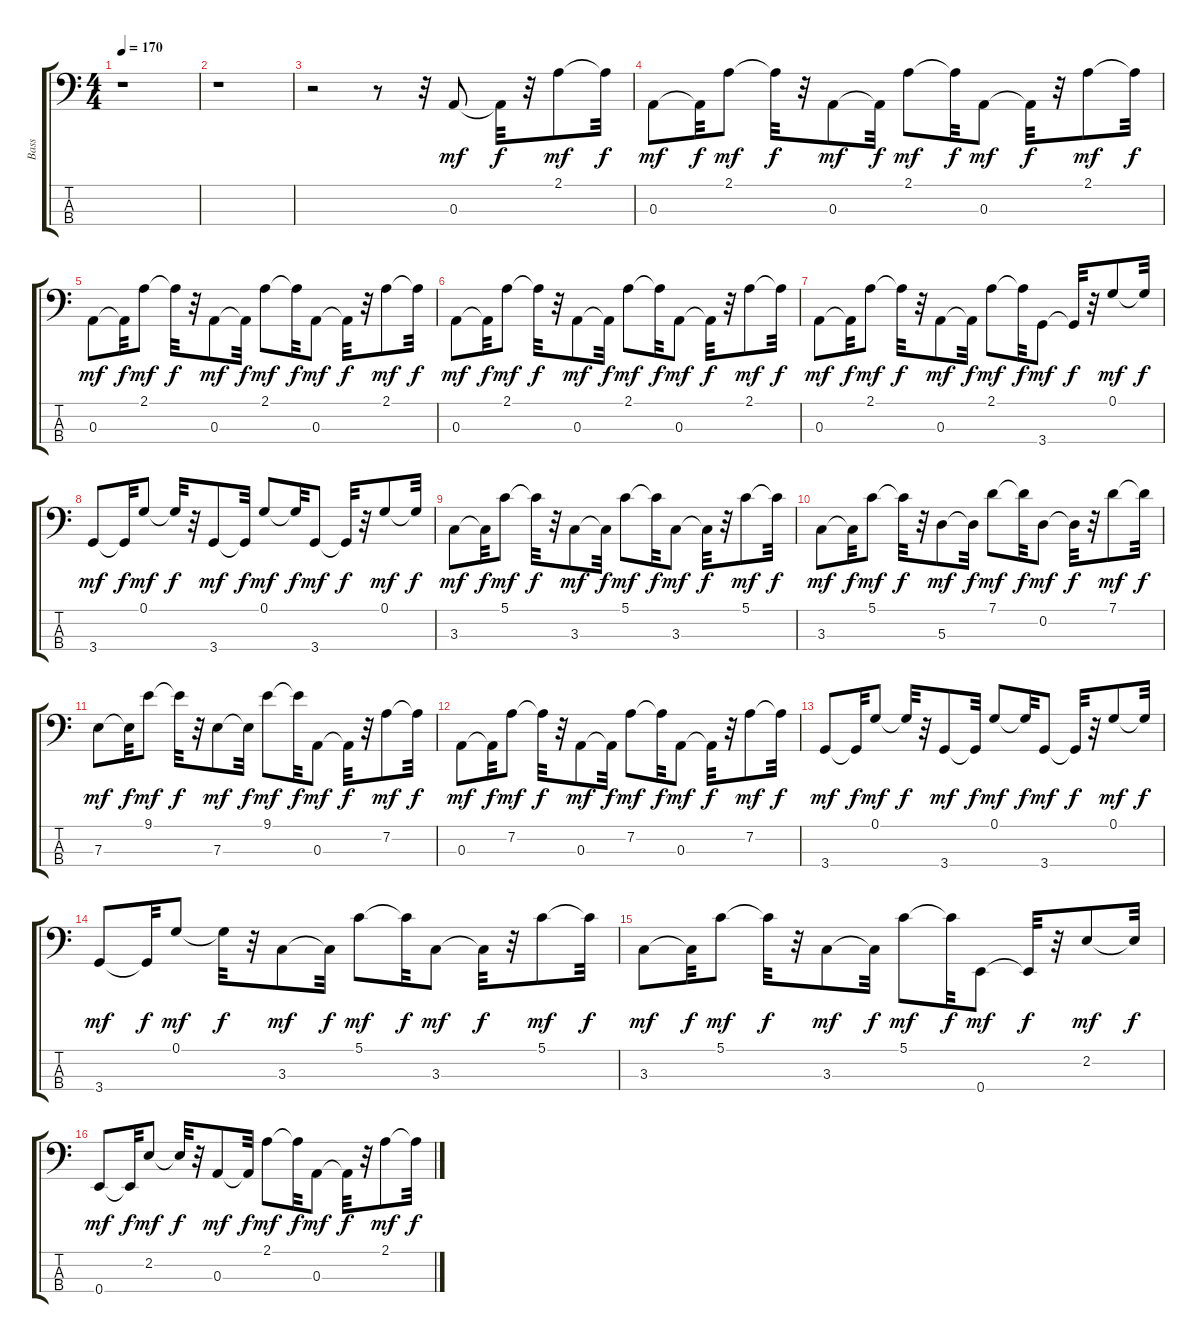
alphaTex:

\track ("Bass" "Bass") {instrument electricguitarmuted}
\staff {score tabs}
\tuning (G2 D2 A1 E1) {hide}
\ts (4 4)
\tempo 170
\clef f4
\ks c
r.1{dy mf instrument electricguitarmuted} |
r.1 |
r.2 r.8 r.32 0.3.8 0.3{t}.32{dy f} r.32 2.1.8{dy mf} 2.1{t}.32{dy f} |
0.3.8{dy mf} 0.3{t}.32{dy f} 2.1.8{dy mf} 2.1{t}.32{dy f} r.32 0.3.8{dy mf} 0.3{t}.32{dy f} 2.1.8{dy mf} 2.1{t}.32{dy f} 0.3.8{dy mf} 0.3{t}.32{dy f} r.32 2.1.8{dy mf} 2.1{t}.32{dy f} |
0.3.8{dy mf} 0.3{t}.32{dy f} 2.1.8{dy mf} 2.1{t}.32{dy f} r.32 0.3.8{dy mf} 0.3{t}.32{dy f} 2.1.8{dy mf} 2.1{t}.32{dy f} 0.3.8{dy mf} 0.3{t}.32{dy f} r.32 2.1.8{dy mf} 2.1{t}.32{dy f} |
0.3.8{dy mf} 0.3{t}.32{dy f} 2.1.8{dy mf} 2.1{t}.32{dy f} r.32 0.3.8{dy mf} 0.3{t}.32{dy f} 2.1.8{dy mf} 2.1{t}.32{dy f} 0.3.8{dy mf} 0.3{t}.32{dy f} r.32 2.1.8{dy mf} 2.1{t}.32{dy f} |
0.3.8{dy mf} 0.3{t}.32{dy f} 2.1.8{dy mf} 2.1{t}.32{dy f} r.32 0.3.8{dy mf} 0.3{t}.32{dy f} 2.1.8{dy mf} 2.1{t}.32{dy f} 3.4.8{dy mf} 3.4{t}.32{dy f} r.32 0.1.8{dy mf} 0.1{t}.32{dy f} |
3.4.8{dy mf} 3.4{t}.32{dy f} 0.1.8{dy mf} 0.1{t}.32{dy f} r.32 3.4.8{dy mf} 3.4{t}.32{dy f} 0.1.8{dy mf} 0.1{t}.32{dy f} 3.4.8{dy mf} 3.4{t}.32{dy f} r.32 0.1.8{dy mf} 0.1{t}.32{dy f} |
3.3.8{dy mf} 3.3{t}.32{dy f} 5.1.8{dy mf} 5.1{t}.32{dy f} r.32 3.3.8{dy mf} 3.3{t}.32{dy f} 5.1.8{dy mf} 5.1{t}.32{dy f} 3.3.8{dy mf} 3.3{t}.32{dy f} r.32 5.1.8{dy mf} 5.1{t}.32{dy f} |
3.3.8{dy mf} 3.3{t}.32{dy f} 5.1.8{dy mf} 5.1{t}.32{dy f} r.32 5.3.8{dy mf} 5.3{t}.32{dy f} 7.1.8{dy mf} 7.1{t}.32{dy f} 0.2.8{dy mf} 0.2{t}.32{dy f} r.32 7.1.8{dy mf} 7.1{t}.32{dy f} |
7.3.8{dy mf} 7.3{t}.32{dy f} 9.1.8{dy mf} 9.1{t}.32{dy f} r.32 7.3.8{dy mf} 7.3{t}.32{dy f} 9.1.8{dy mf} 9.1{t}.32{dy f} 0.3.8{dy mf} 0.3{t}.32{dy f} r.32 7.2.8{dy mf} 7.2{t}.32{dy f} |
0.3.8{dy mf} 0.3{t}.32{dy f} 7.2.8{dy mf} 7.2{t}.32{dy f} r.32 0.3.8{dy mf} 0.3{t}.32{dy f} 7.2.8{dy mf} 7.2{t}.32{dy f} 0.3.8{dy mf} 0.3{t}.32{dy f} r.32 7.2.8{dy mf} 7.2{t}.32{dy f} |
3.4.8{dy mf} 3.4{t}.32{dy f} 0.1.8{dy mf} 0.1{t}.32{dy f} r.32 3.4.8{dy mf} 3.4{t}.32{dy f} 0.1.8{dy mf} 0.1{t}.32{dy f} 3.4.8{dy mf} 3.4{t}.32{dy f} r.32 0.1.8{dy mf} 0.1{t}.32{dy f} |
3.4.8{dy mf} 3.4{t}.32{dy f} 0.1.8{dy mf} 0.1{t}.32{dy f} r.32 3.3.8{dy mf} 3.3{t}.32{dy f} 5.1.8{dy mf} 5.1{t}.32{dy f} 3.3.8{dy mf} 3.3{t}.32{dy f} r.32 5.1.8{dy mf} 5.1{t}.32{dy f} |
3.3.8{dy mf} 3.3{t}.32{dy f} 5.1.8{dy mf} 5.1{t}.32{dy f} r.32 3.3.8{dy mf} 3.3{t}.32{dy f} 5.1.8{dy mf} 5.1{t}.32{dy f} 0.4.8{dy mf} 0.4{t}.32{dy f} r.32 2.2.8{dy mf} 2.2{t}.32{dy f} |
0.4.8{dy mf} 0.4{t}.32{dy f} 2.2.8{dy mf} 2.2{t}.32{dy f} r.32 0.3.8{dy mf} 0.3{t}.32{dy f} 2.1.8{dy mf} 2.1{t}.32{dy f} 0.3.8{dy mf} 0.3{t}.32{dy f} r.32 2.1.8{dy mf} 2.1{t}.32{dy f}
